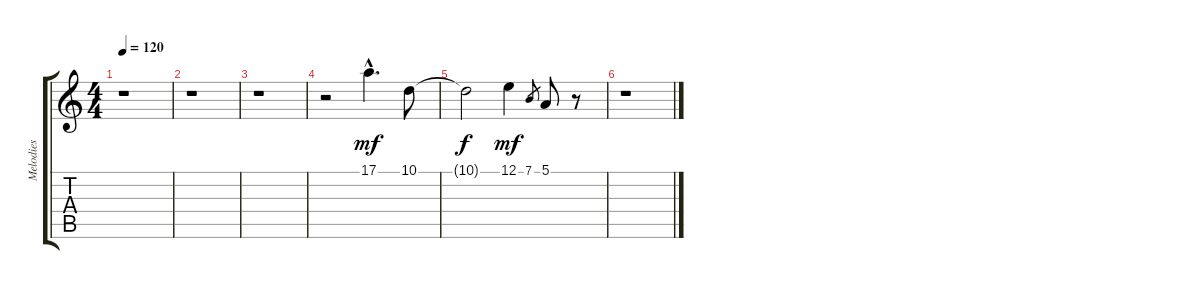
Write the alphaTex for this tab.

\track ("Melodies" "Melodies") {instrument panflute}
\staff {score tabs}
\tuning (E4 B3 G3 D3 A2 E2) {hide}
\ts (4 4)
\tempo 120
\clef g2
\ks c
r.1{dy f} |
r.1 |
r.1 |
r.2{volume 5 instrument panflute} 17.1{hac}.4{d dy mf} 10.1.8 |
10.1{t}.2{dy f} 12.1.4{dy mf} 7.1.8{gr} 5.1.8 r.8 |
r.1
